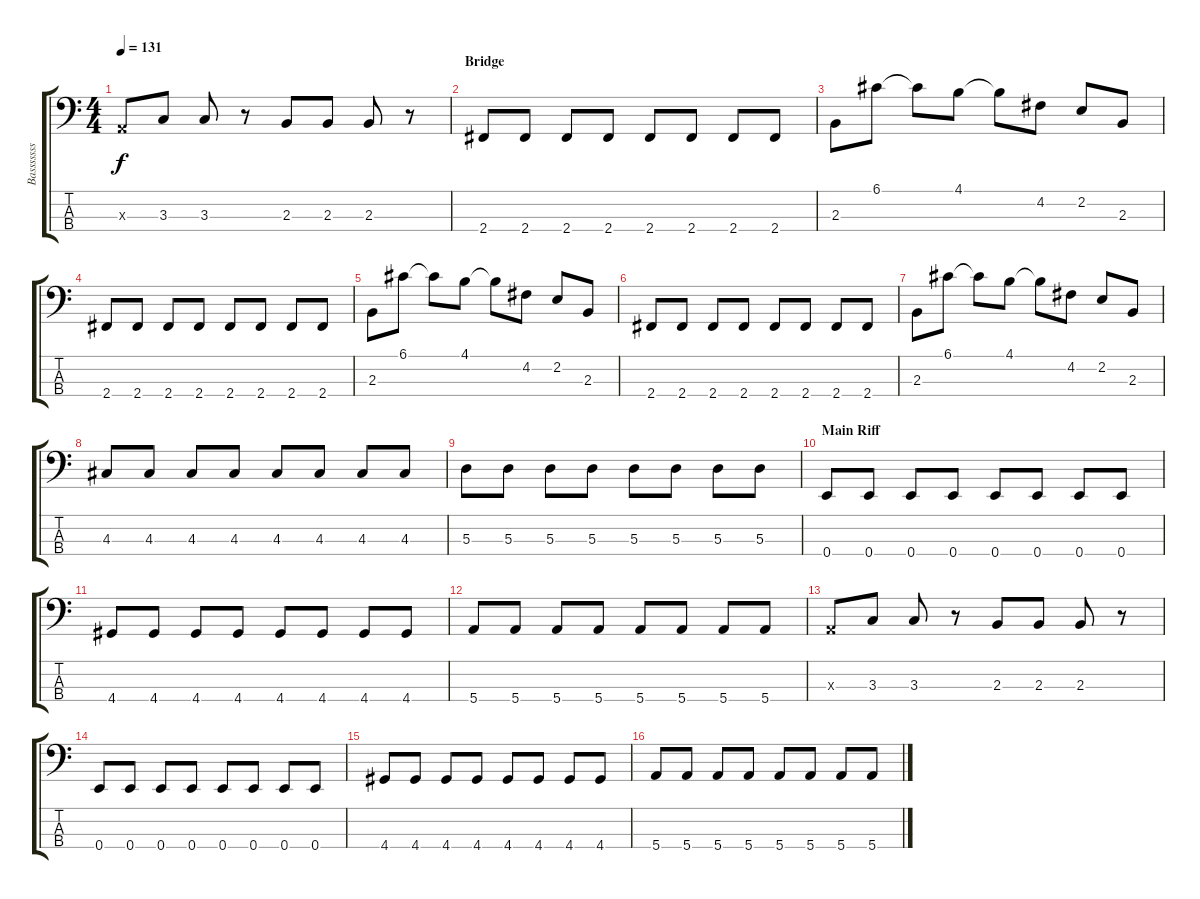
\track ("Basssssss" "Basssssss") {instrument slapbass2}
\staff {score tabs}
\tuning (G2 D2 A1 E1) {hide}
\ts (4 4)
\tempo 131
\clef f4
\ks c
0.3{x}.8{dy f} 3.3.8 3.3.8 r.8 2.3.8 2.3.8 2.3.8 r.8 |
\section ("" "Bridge")
2.4.8 2.4.8 2.4.8 2.4.8 2.4.8 2.4.8 2.4.8 2.4.8 |
2.3.8 6.1.8 6.1{t}.8 4.1.8 4.1{t}.8 4.2.8 2.2.8 2.3.8 |
2.4.8 2.4.8 2.4.8 2.4.8 2.4.8 2.4.8 2.4.8 2.4.8 |
2.3.8 6.1.8 6.1{t}.8 4.1.8 4.1{t}.8 4.2.8 2.2.8 2.3.8 |
2.4.8 2.4.8 2.4.8 2.4.8 2.4.8 2.4.8 2.4.8 2.4.8 |
2.3.8 6.1.8 6.1{t}.8 4.1.8 4.1{t}.8 4.2.8 2.2.8 2.3.8 |
4.3.8 4.3.8 4.3.8 4.3.8 4.3.8 4.3.8 4.3.8 4.3.8 |
5.3.8 5.3.8 5.3.8 5.3.8 5.3.8 5.3.8 5.3.8 5.3.8 |
\section ("" "Main Riff")
0.4.8 0.4.8 0.4.8 0.4.8 0.4.8 0.4.8 0.4.8 0.4.8 |
4.4.8 4.4.8 4.4.8 4.4.8 4.4.8 4.4.8 4.4.8 4.4.8 |
5.4.8 5.4.8 5.4.8 5.4.8 5.4.8 5.4.8 5.4.8 5.4.8 |
0.3{x}.8 3.3.8 3.3.8 r.8 2.3.8 2.3.8 2.3.8 r.8 |
0.4.8 0.4.8 0.4.8 0.4.8 0.4.8 0.4.8 0.4.8 0.4.8 |
4.4.8 4.4.8 4.4.8 4.4.8 4.4.8 4.4.8 4.4.8 4.4.8 |
5.4.8 5.4.8 5.4.8 5.4.8 5.4.8 5.4.8 5.4.8 5.4.8
